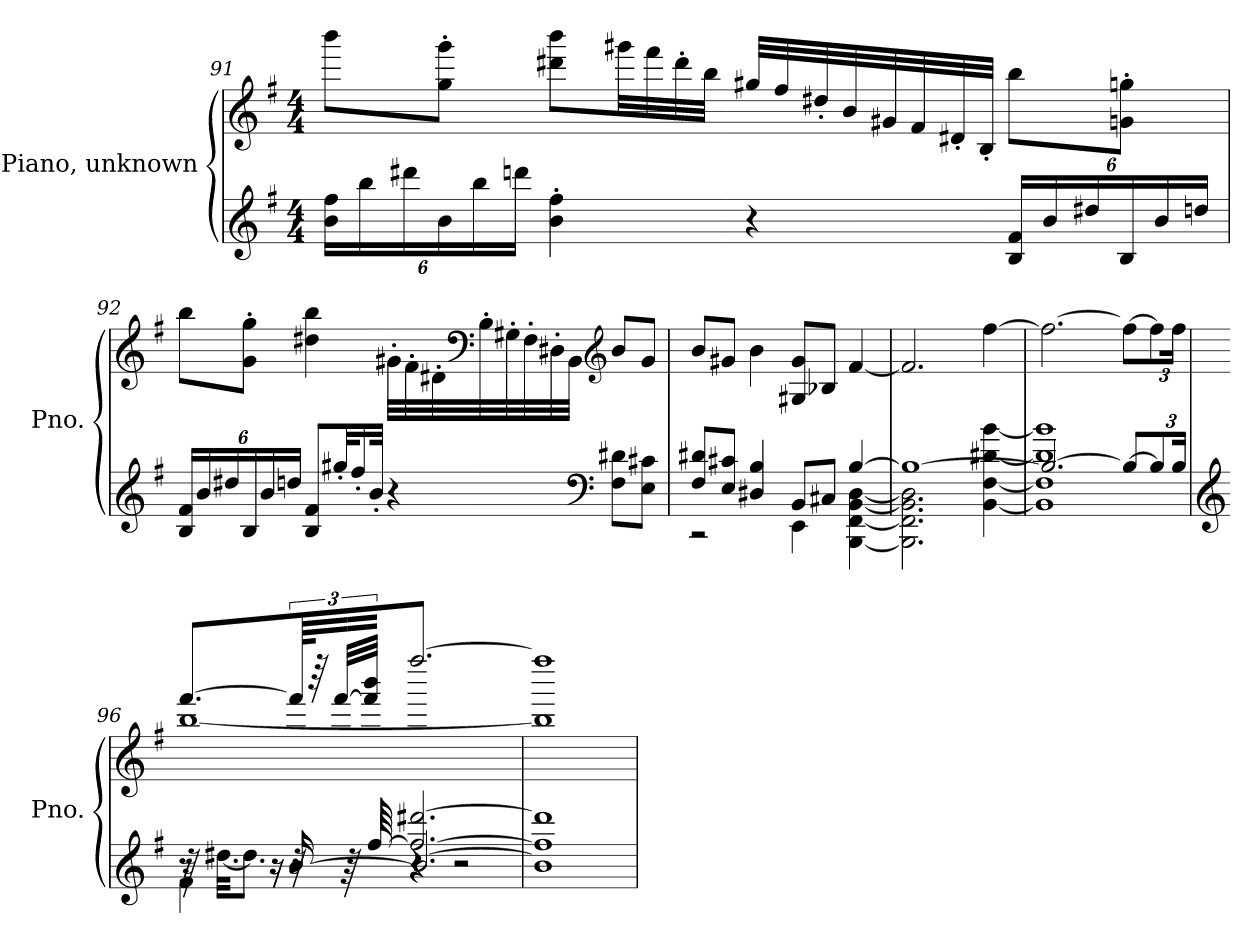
**kern	**kern
*part1	*part1
*staff2	*staff1
*I"Piano, unknown	*
*I'Pno.	*
!!LO:LB:g=z
*clefG2	*clefG2
*k[f#]	*k[f#]
*M4/4	*M4/4
*Xbrackettup	*
=91	=91
24b\ 24ff#\LL	8bbb\L
24bb\	.
24ddd#X\	.
24b\	8gg\' 8ggg\'J
24bb\	.
24dddn\JJ	.
4b\' 4ff#\'	8ddd#X\ 8bbb\L
.	32ggg#X\LL
.	32fff#\
.	32ddd#'\
.	32bb\JJJ
4r	32gg#X/LLL
.	32ff#/
.	32dd#X'/
.	32b/
.	32g#X/
.	32f#/
.	32d#X'/
.	32B'/JJJ
24B/ 24f#/LL	8bb\L
24b/	.
24dd#X/	.
24B/	8gn\' 8ggn\'J
24b/	.
24ddn/JJ	.
!!LO:PB:g=z
=92	=92
24B/ 24f#/LL	8bb\L
24b/	.
24dd#X/	.
24B/	8g\' 8gg\'J
24b/	.
24ddn/JJ	.
8B/ 8f#/L	4dd#X\ 4bb\
32gg#X'/KL	.
16ff#'/	.
32b'/JJk	.
4r	32g#X'\LLL
.	32f#'\
.	32d#X'\
*	*clefF4
.	32B'\
.	32G#X'\
.	32F#'\
.	32D#X'\
.	32BB\JJJ
*clefF4	*clefG2
8F#\ 8d#X\L	8b/L
8E\ 8c#X\J	8g#/J
=93	=93
*^	*
8F#/ 8d#X/L	2r	8b/L
8E/ 8c#X/J	.	8g#X/J
4D#X/ 4B/	.	4b\
8BB/L	4EE\	8G#X/ 8g#/L
8C#X/J	.	8B-X/J
[4B/	[4BBB\ [4FF#\ [4BB\ [4D#\	[4f#/
=94	=94	=94
1B_	2.BBB\] 2.FF#\] 2.BB\] 2.D#\]	2.f#/]
.	[4BB\ [4F#\ [4d#X\ [4b\	[4ff#\
!!LO:LB:g=z
=95	=95	=95
2.B/_	1BB] 1F#] 1d#] 1b]	2.ff#\_
8B/L_	.	8ff#\L_
*	*	*Xbrackettup
12B/]	.	12ff#\]
24B/Jk	.	24ff#\Jk
*v	*v	*
=96	=96
*clefG2	*
*^	*^
*	*^	*	*
*	*	*^	*	*
8r	64r	8r	4f#\	[8.fff#/L	[1bb
.	[32.dd#X\KKL	.	.	.	.
.	8.dd#\J]	.	.	.	.
16r	.	16r	.	.	.
*	*	*	*	*brackettup	*
32r	.	[16b/	.	96fff#/Jkkk]	.
.	.	.	.	96r	.
.	.	.	.	[48fff#/LLL	.
64r	.	.	.	.	.
.	.	.	.	48fff#/] 48bbb/JJJ	.
[64ff#/	.	.	.	.	.
2.ff#/_ [2.ddd#X/	4r	2.b/_	4r	[2.ffff#/	.
.	2r	.	2r	.	.
*	*v	*v	*v	*	*
=97	=97	=97	=97
1ff#] 1ddd#]	1b]	1ffff#]	1bb]
*v	*v	*	*
*	*v	*v
=	=
*-	*-
